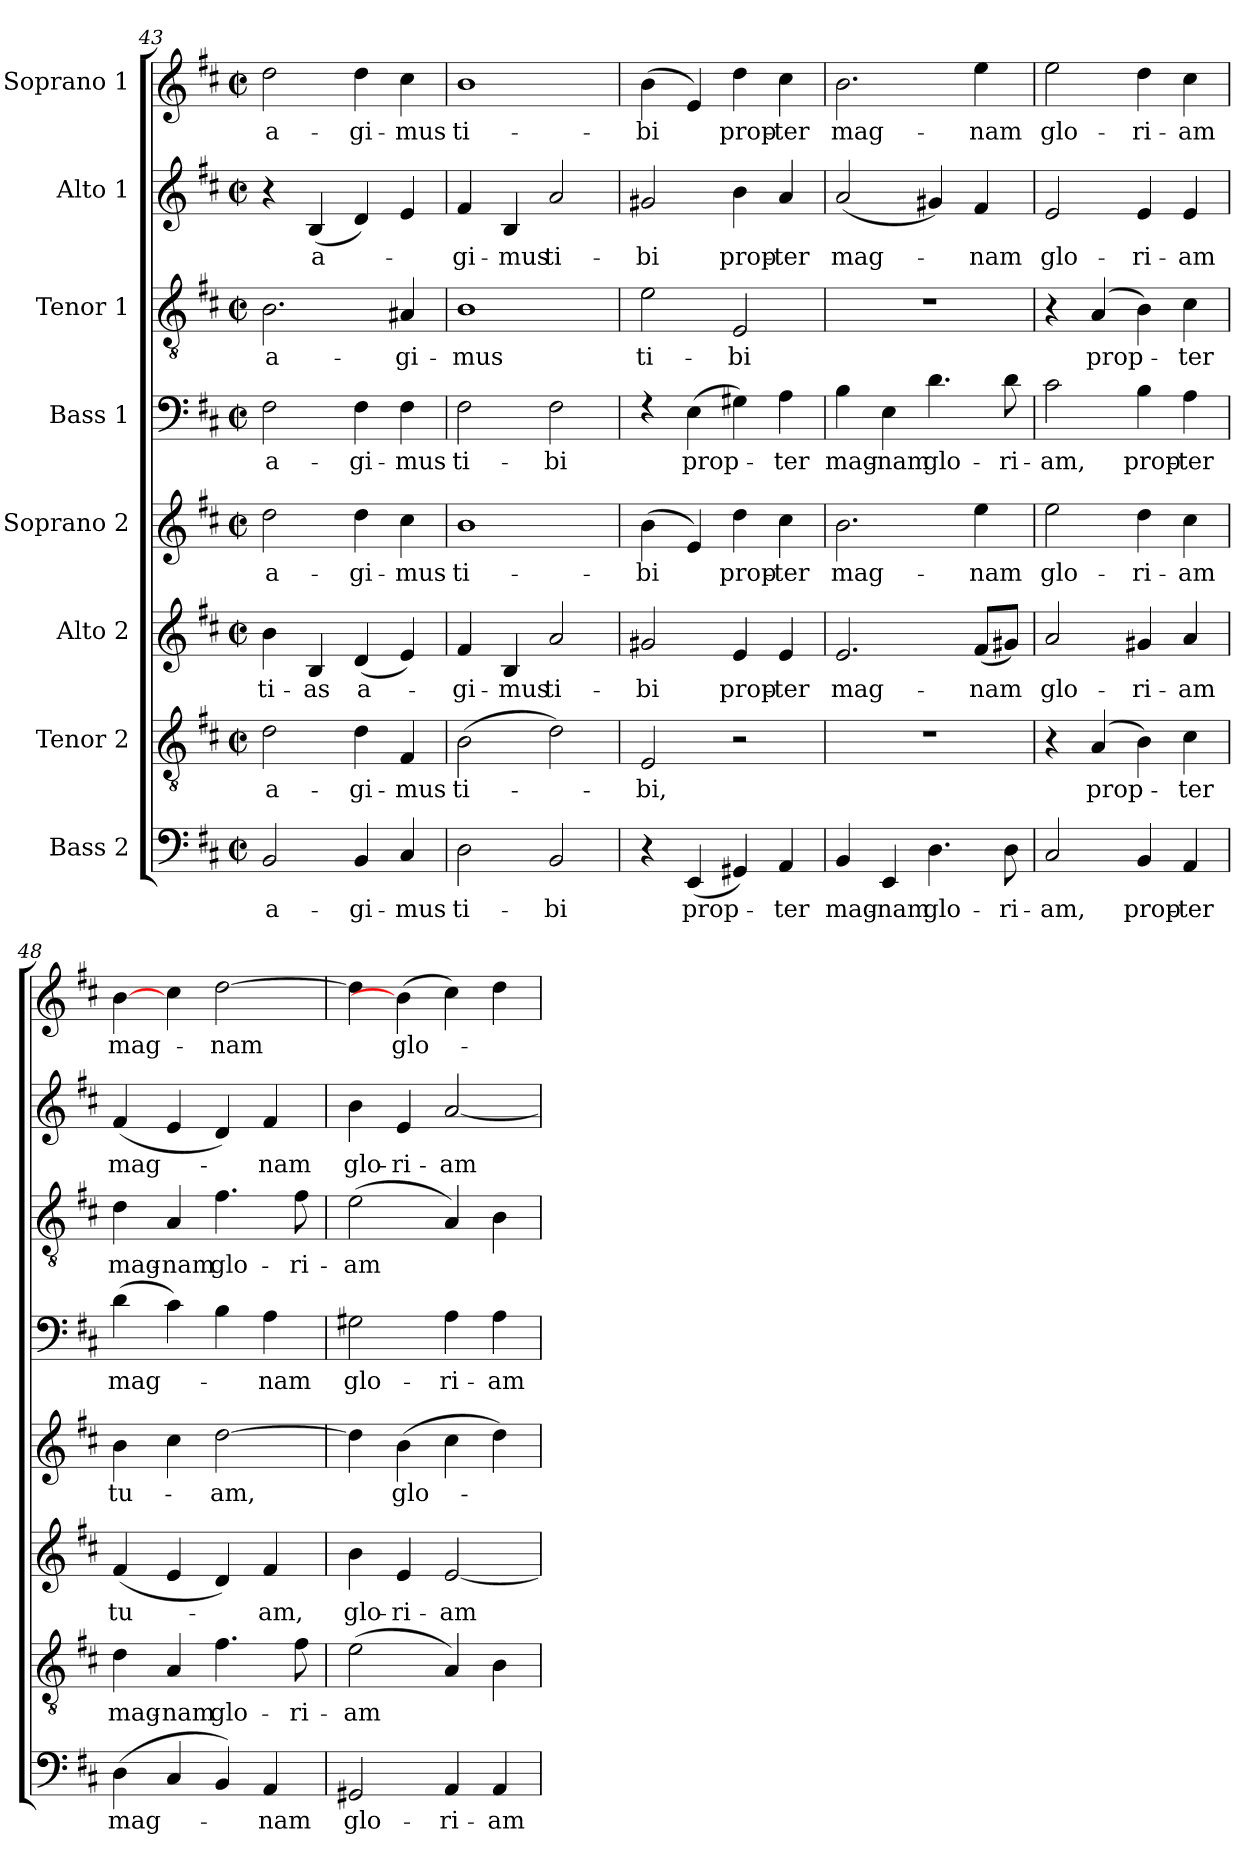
**kern	**text	**kern	**text	**kern	**text	**kern	**text	**kern	**text	**kern	**text	**kern	**text	**kern	**text
*part8	*part8	*part7	*part7	*part6	*part6	*part5	*part5	*part4	*part4	*part3	*part3	*part2	*part2	*part1	*part1
*staff8	*staff8	*staff7	*staff7	*staff6	*staff6	*staff5	*staff5	*staff4	*staff4	*staff3	*staff3	*staff2	*staff2	*staff1	*staff1
*I"Bass 2	*	*I"Tenor 2	*	*I"Alto 2	*	*I"Soprano 2	*	*I"Bass 1	*	*I"Tenor 1	*	*I"Alto 1	*	*I"Soprano 1	*
*clefF4	*	*clefGv2	*	*clefG2	*	*clefG2	*	*clefF4	*	*clefGv2	*	*clefG2	*	*clefG2	*
*k[f#c#]	*	*k[f#c#]	*	*k[f#c#]	*	*k[f#c#]	*	*k[f#c#]	*	*k[f#c#]	*	*k[f#c#]	*	*k[f#c#]	*
*D:	*	*D:	*	*D:	*	*D:	*	*D:	*	*D:	*	*D:	*	*D:	*
*M2/2	*	*M2/2	*	*M2/2	*	*M2/2	*	*M2/2	*	*M2/2	*	*M2/2	*	*M2/2	*
*met(c|)	*	*met(c|)	*	*met(c|)	*	*met(c|)	*	*met(c|)	*	*met(c|)	*	*met(c|)	*	*met(c|)	*
=43	=43	=43	=43	=43	=43	=43	=43	=43	=43	=43	=43	=43	=43	=43	=43
!	!LO:LY:b	!	!LO:LY:b	!	!LO:LY:b	!	!LO:LY:b	!	!LO:LY:b	!	!LO:LY:b	!	!	!	!LO:LY:b
2BB/	a-	2d\	a-	4b\	-ti-	2dd\	a-	2F#\	a-	2.B\	a-	4r	.	2dd\	a-
!	!	!	!	!	!LO:LY:b	!	!	!	!	!	!	!	!LO:LY:b	!	!
.	.	.	.	4B/	-as	.	.	.	.	.	.	(<4B/	a-	.	.
!	!LO:LY:b	!	!LO:LY:b	!	!LO:LY:b	!	!LO:LY:b	!	!LO:LY:b	!	!	!	!	!	!LO:LY:b
4BB/	-gi-	4d\	-gi-	(<4d/	a-	4dd\	-gi-	4F#\	-gi-	.	.	4d/)	.	4dd\	-gi-
!	!LO:LY:b	!	!LO:LY:b	!	!	!	!LO:LY:b	!	!LO:LY:b	!	!LO:LY:b	!	!	!	!LO:LY:b
4C#/	-mus	4F#/	-mus	4e/)	.	4cc#\	-mus	4F#\	-mus	4A#X/	-gi-	4e/	.	4cc#\	-mus
=44	=44	=44	=44	=44	=44	=44	=44	=44	=44	=44	=44	=44	=44	=44	=44
!	!LO:LY:b	!	!LO:LY:b	!	!LO:LY:b	!	!LO:LY:b	!	!LO:LY:b	!	!LO:LY:b	!	!LO:LY:b	!	!LO:LY:b
2D\	ti-	(>2B\	ti-	4f#/	-gi-	1b	ti-	2F#\	ti-	1B	-mus	4f#/	-gi-	1b	ti-
!	!	!	!	!	!LO:LY:b	!	!	!	!	!	!	!	!LO:LY:b	!	!
.	.	.	.	4B/	-mus	.	.	.	.	.	.	4B/	-mus	.	.
!	!LO:LY:b	!	!	!	!LO:LY:b	!	!	!	!LO:LY:b	!	!	!	!LO:LY:b	!	!
2BB/	-bi	2d\)	.	2a/	ti-	.	.	2F#\	-bi	.	.	2a/	ti-	.	.
=45	=45	=45	=45	=45	=45	=45	=45	=45	=45	=45	=45	=45	=45	=45	=45
!	!	!	!LO:LY:b	!	!LO:LY:b	!	!LO:LY:b	!	!	!	!LO:LY:b	!	!LO:LY:b	!	!LO:LY:b
4r	.	2E/	-bi,	2g#X/	-bi	(>4b\	-bi	4rF	.	2e\	ti-	2g#X/	-bi	(>4b\	-bi
!	!LO:LY:b	!	!	!	!	!	!	!	!LO:LY:b	!	!	!	!	!	!
(<4EE/	prop-	.	.	.	.	4e/)	.	(>4E\	prop-	.	.	.	.	4e/)	.
!	!	!	!	!	!LO:LY:b	!	!LO:LY:b	!	!	!	!LO:LY:b	!	!LO:LY:b	!	!LO:LY:b
4GG#X/)	.	2r	.	4e/	prop-	4dd\	prop-	4G#X\)	.	2E/	-bi	4b\	prop-	4dd\	prop-
!	!LO:LY:b	!	!	!	!LO:LY:b	!	!LO:LY:b	!	!LO:LY:b	!	!	!	!LO:LY:b	!	!LO:LY:b
4AA/	-ter	.	.	4e/	-ter	4cc#\	-ter	4A\	-ter	.	.	4a/	-ter	4cc#\	-ter
=46	=46	=46	=46	=46	=46	=46	=46	=46	=46	=46	=46	=46	=46	=46	=46
!	!LO:LY:b	!	!	!	!LO:LY:b	!	!LO:LY:b	!	!LO:LY:b	!	!	!	!LO:LY:b	!	!LO:LY:b
4BB/	mag-	1r	.	2.e/	mag-	2.b\	mag-	4B\	mag-	1r	.	(<2a/	mag-	2.b\	mag-
!	!LO:LY:b	!	!	!	!	!	!	!	!LO:LY:b	!	!	!	!	!	!
4EE/	-nam	.	.	.	.	.	.	4E\	-nam	.	.	.	.	.	.
!	!LO:LY:b	!	!	!	!	!	!	!	!LO:LY:b	!	!	!	!	!	!
4.D\	glo-	.	.	.	.	.	.	4.d\	glo-	.	.	4g#X/)	.	.	.
!	!	!	!	!	!LO:LY:b	!	!LO:LY:b	!	!	!	!	!	!LO:LY:b	!	!LO:LY:b
.	.	.	.	(<8f#/L	-nam	4ee\	-nam	.	.	.	.	4f#/	-nam	4ee\	-nam
!	!LO:LY:b	!	!	!	!	!	!	!	!LO:LY:b	!	!	!	!	!	!
8D\	-ri-	.	.	8g#X/J)	.	.	.	8d\	-ri-	.	.	.	.	.	.
!!LO:PB:g=z
=47	=47	=47	=47	=47	=47	=47	=47	=47	=47	=47	=47	=47	=47	=47	=47
!	!LO:LY:b	!	!	!	!LO:LY:b	!	!LO:LY:b	!	!LO:LY:b	!	!	!	!LO:LY:b	!	!LO:LY:b
2C#/	-am,	4r	.	2a/	glo-	2ee\	glo-	2c#\	-am,	4r	.	2e/	glo-	2ee\	glo-
!	!	!	!LO:LY:b	!	!	!	!	!	!	!	!LO:LY:b	!	!	!	!
.	.	(>4A/	prop-	.	.	.	.	.	.	(>4A/	prop-	.	.	.	.
!	!LO:LY:b	!	!	!	!LO:LY:b	!	!LO:LY:b	!	!LO:LY:b	!	!	!	!LO:LY:b	!	!LO:LY:b
4BB/	prop-	4B\)	.	4g#X/	-ri-	4dd\	-ri-	4B\	prop-	4B\)	.	4e/	-ri-	4dd\	-ri-
!	!LO:LY:b	!	!LO:LY:b	!	!LO:LY:b	!	!LO:LY:b	!	!LO:LY:b	!	!LO:LY:b	!	!LO:LY:b	!	!LO:LY:b
4AA/	-ter	4c#\	-ter	4a/	-am	4cc#\	-am	4A\	-ter	4c#\	-ter	4e/	-am	4cc#\	-am
!!LO:PB:g=z
=48	=48	=48	=48	=48	=48	=48	=48	=48	=48	=48	=48	=48	=48	=48	=48
!	!LO:LY:b	!	!LO:LY:b	!	!LO:LY:b	!	!LO:LY:b	!	!LO:LY:b	!	!LO:LY:b	!	!LO:LY:b	!	!LO:LY:b
(>4D\	mag-	4d\	mag-	(<4f#/	tu-	4b\	tu-	(>4d\	mag-	4d\	mag-	(<4f#/	mag-	[4b\	mag-
!	!	!	!LO:LY:b	!	!	!	!	!	!	!	!LO:LY:b	!	!	!	!
4C#/	.	4A/	-nam	4e/	.	4cc#\	.	4c#\)	.	4A/	-nam	4e/	.	4cc#\	.
!	!	!	!LO:LY:b	!	!	!	!LO:LY:b	!	!	!	!LO:LY:b	!	!	!	!LO:LY:b
4BB/)	.	4.f#\	glo-	4d/)	.	[2dd\	-am,	4B\	.	4.f#\	glo-	4d/)	.	[2dd\	-nam
!	!LO:LY:b	!	!	!	!LO:LY:b	!	!	!	!LO:LY:b	!	!	!	!LO:LY:b	!	!
4AA/	-nam	.	.	4f#/	-am,	.	.	4A\	-nam	.	.	4f#/	-nam	.	.
!	!	!	!LO:LY:b	!	!	!	!	!	!	!	!LO:LY:b	!	!	!	!
.	.	8f#\	-ri-	.	.	.	.	.	.	8f#\	-ri-	.	.	.	.
=49	=49	=49	=49	=49	=49	=49	=49	=49	=49	=49	=49	=49	=49	=49	=49
!	!LO:LY:b	!	!LO:LY:b	!	!LO:LY:b	!	!	!	!LO:LY:b	!	!LO:LY:b	!	!LO:LY:b	!	!
2GG#X/	glo-	(>2e\	-am	4b\	glo-	4dd\]	.	2G#X\	glo-	(>2e\	-am	4b\	glo-	4dd\]	.
!	!	!	!	!	!LO:LY:b	!	!LO:LY:b	!	!	!	!	!	!LO:LY:b	!	!LO:LY:b
.	.	.	.	4e/	-ri-	(>4b\	glo-	.	.	.	.	4e/	-ri-	(>4b\]	glo-
!	!LO:LY:b	!	!	!	!LO:LY:b	!	!	!	!LO:LY:b	!	!	!	!LO:LY:b	!	!
4AA/	-ri-	4A/)	.	[2e/	-am	4cc#\	.	4A\	-ri-	4A/)	.	[2a/	-am	4cc#\)	.
!	!LO:LY:b	!	!	!	!	!	!	!	!LO:LY:b	!	!	!	!	!	!
4AA/	-am	4B\	.	.	.	4dd\)	.	4A\	-am	4B\	.	.	.	4dd\	.
=	=	=	=	=	=	=	=	=	=	=	=	=	=	=	=
*-	*-	*-	*-	*-	*-	*-	*-	*-	*-	*-	*-	*-	*-	*-	*-
